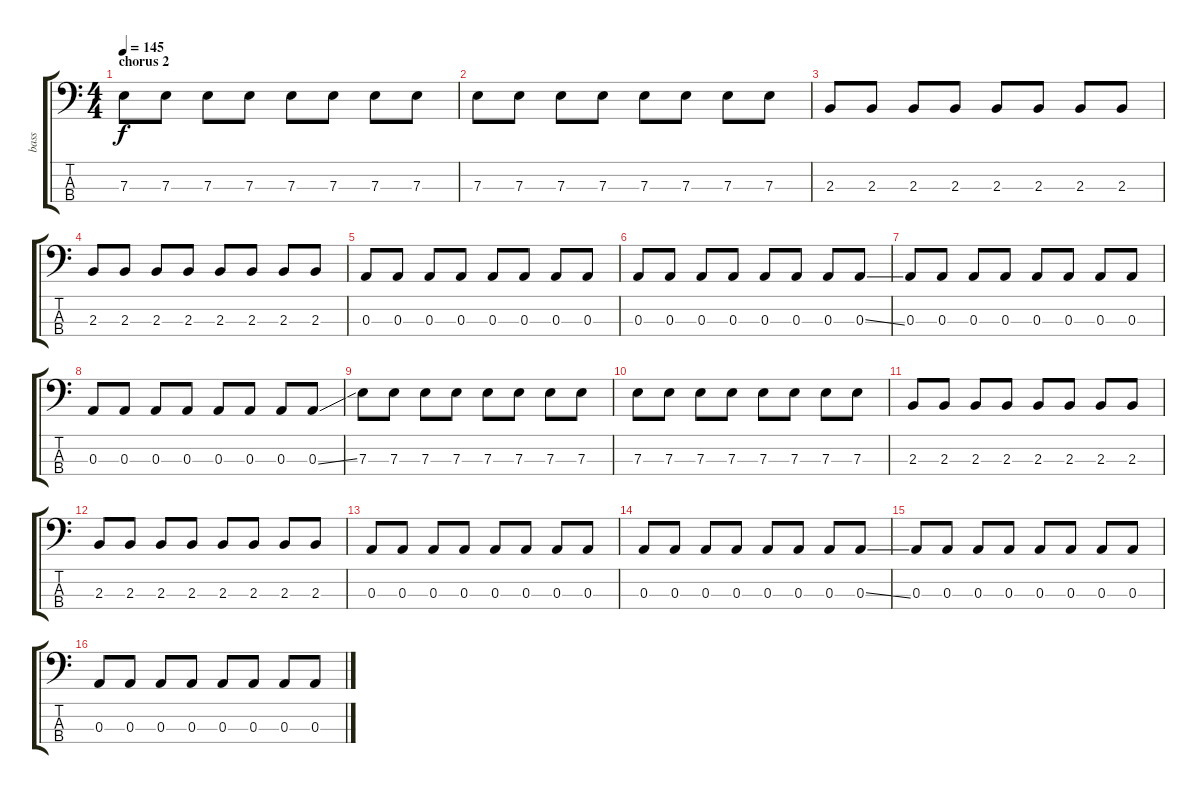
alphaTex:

\track ("bass" "bass") {instrument electricbassfinger}
\staff {score tabs}
\tuning (G2 D2 A1 E1) {hide}
\ts (4 4)
\section ("" "chorus 2")
\tempo 145
\clef f4
\ks c
7.3.8{dy f} 7.3.8 7.3.8 7.3.8 7.3.8 7.3.8 7.3.8 7.3.8 |
7.3.8 7.3.8 7.3.8 7.3.8 7.3.8 7.3.8 7.3.8 7.3.8 |
2.3.8 2.3.8 2.3.8 2.3.8 2.3.8 2.3.8 2.3.8 2.3.8 |
2.3.8 2.3.8 2.3.8 2.3.8 2.3.8 2.3.8 2.3.8 2.3.8 |
0.3.8 0.3.8 0.3.8 0.3.8 0.3.8 0.3.8 0.3.8 0.3.8 |
0.3.8 0.3.8 0.3.8 0.3.8 0.3.8 0.3.8 0.3.8 0.3{ss}.8 |
0.3.8 0.3.8 0.3.8 0.3.8 0.3.8 0.3.8 0.3.8 0.3.8 |
0.3.8 0.3.8 0.3.8 0.3.8 0.3.8 0.3.8 0.3.8 0.3{ss}.8 |
7.3.8 7.3.8 7.3.8 7.3.8 7.3.8 7.3.8 7.3.8 7.3.8 |
7.3.8 7.3.8 7.3.8 7.3.8 7.3.8 7.3.8 7.3.8 7.3.8 |
2.3.8 2.3.8 2.3.8 2.3.8 2.3.8 2.3.8 2.3.8 2.3.8 |
2.3.8 2.3.8 2.3.8 2.3.8 2.3.8 2.3.8 2.3.8 2.3.8 |
0.3.8 0.3.8 0.3.8 0.3.8 0.3.8 0.3.8 0.3.8 0.3.8 |
0.3.8 0.3.8 0.3.8 0.3.8 0.3.8 0.3.8 0.3.8 0.3{ss}.8 |
0.3.8 0.3.8 0.3.8 0.3.8 0.3.8 0.3.8 0.3.8 0.3.8 |
0.3.8 0.3.8 0.3.8 0.3.8 0.3.8 0.3.8 0.3.8 0.3{ss}.8
